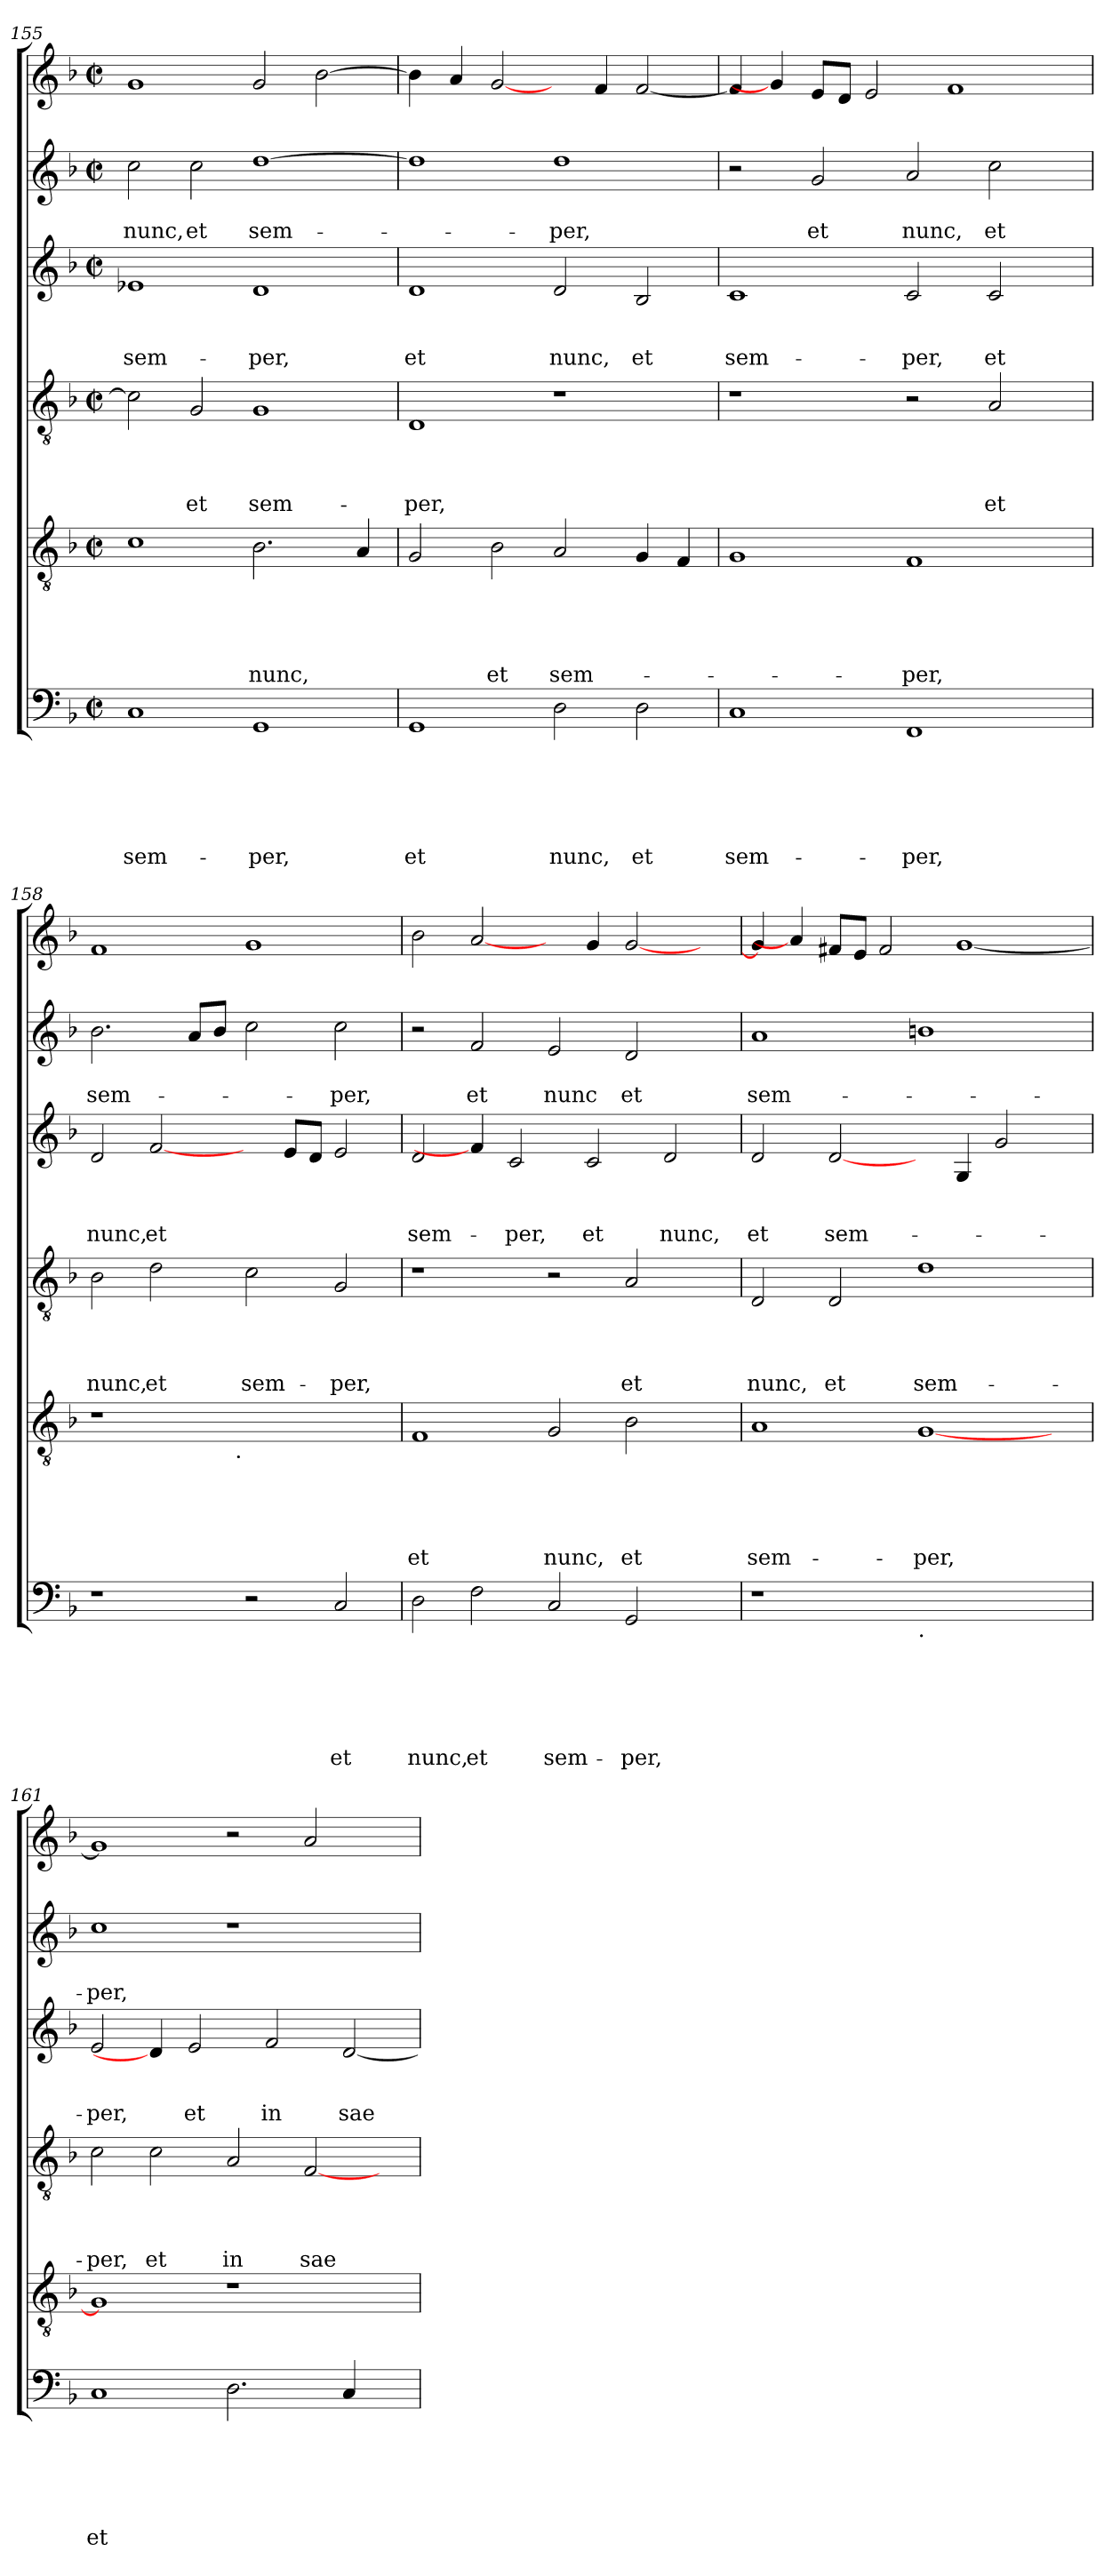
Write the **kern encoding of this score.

**kern	**text	**text	**text	**text	**text	**text	**kern	**text	**text	**text	**text	**text	**kern	**text	**text	**text	**text	**kern	**text	**text	**text	**kern	**text	**text	**kern
*part6	*part6	*part6	*part6	*part6	*part6	*part6	*part5	*part5	*part5	*part5	*part5	*part5	*part4	*part4	*part4	*part4	*part4	*part3	*part3	*part3	*part3	*part2	*part2	*part2	*part1
*staff6	*staff6	*staff6	*staff6	*staff6	*staff6	*staff6	*staff5	*staff5	*staff5	*staff5	*staff5	*staff5	*staff4	*staff4	*staff4	*staff4	*staff4	*staff3	*staff3	*staff3	*staff3	*staff2	*staff2	*staff2	*staff1
*clefF4	*	*	*	*	*	*	*clefGv2	*	*	*	*	*	*clefGv2	*	*	*	*	*clefG2	*	*	*	*clefG2	*	*	*clefG2
*k[b-]	*	*	*	*	*	*	*k[b-]	*	*	*	*	*	*k[b-]	*	*	*	*	*k[b-]	*	*	*	*k[b-]	*	*	*k[b-]
*F:	*	*	*	*	*	*	*F:	*	*	*	*	*	*F:	*	*	*	*	*F:	*	*	*	*F:	*	*	*F:
*M2/2	*	*	*	*	*	*	*M2/2	*	*	*	*	*	*M2/2	*	*	*	*	*M2/2	*	*	*	*M2/2	*	*	*M2/2
*met(c|)	*	*	*	*	*	*	*met(c|)	*	*	*	*	*	*met(c|)	*	*	*	*	*met(c|)	*	*	*	*met(c|)	*	*	*met(c|)
=155	=155	=155	=155	=155	=155	=155	=155	=155	=155	=155	=155	=155	=155	=155	=155	=155	=155	=155	=155	=155	=155	=155	=155	=155	=155
!	!	!	!	!	!	!LO:LY:b	!	!	!	!	!	!	!	!	!	!	!	!	!	!	!LO:LY:b	!	!	!LO:LY:b	!
1C	.	.	.	.	.	sem-	1c	.	.	.	.	.	2c\]	.	.	.	.	1e-X	.	.	sem-	2cc\	.	nunc,	1g
!	!	!	!	!	!	!	!	!	!	!	!	!	!	!	!	!	!LO:LY:b	!	!	!	!	!	!	!LO:LY:b	!
.	.	.	.	.	.	.	.	.	.	.	.	.	2G/	.	.	.	et	.	.	.	.	2cc\	.	et	.
!	!	!	!	!	!	!LO:LY:b	!	!	!	!	!	!LO:LY:b	!	!	!	!	!LO:LY:b	!	!	!	!LO:LY:b	!	!	!LO:LY:b	!
1GG	.	.	.	.	.	-per,	2.B-\	.	.	.	.	nunc,	1G	.	.	.	sem-	1d	.	.	-per,	[>1dd	.	sem-	2g/
.	.	.	.	.	.	.	.	.	.	.	.	.	.	.	.	.	.	.	.	.	.	.	.	.	[>2b-\
.	.	.	.	.	.	.	4A/	.	.	.	.	.	.	.	.	.	.	.	.	.	.	.	.	.	.
=156	=156	=156	=156	=156	=156	=156	=156	=156	=156	=156	=156	=156	=156	=156	=156	=156	=156	=156	=156	=156	=156	=156	=156	=156	=156
!	!	!	!	!	!	!LO:LY:b	!	!	!	!	!	!	!	!	!	!	!LO:LY:b	!	!	!	!LO:LY:b	!	!	!	!
1GG	.	.	.	.	.	et	2G/	.	.	.	.	.	1D	.	.	.	-per,	1d	.	.	et	1dd]	.	.	4b-\]
.	.	.	.	.	.	.	.	.	.	.	.	.	.	.	.	.	.	.	.	.	.	.	.	.	4a/
!	!	!	!	!	!	!	!	!	!	!	!	!LO:LY:b	!	!	!	!	!	!	!	!	!	!	!	!	!
.	.	.	.	.	.	.	2B-\	.	.	.	.	et	.	.	.	.	.	.	.	.	.	.	.	.	[2g/
!	!	!	!	!	!	!LO:LY:b	!	!	!	!	!	!LO:LY:b	!	!	!	!	!	!	!	!	!LO:LY:b	!	!	!LO:LY:b	!
2D\	.	.	.	.	.	nunc,	2A/	.	.	.	.	sem-	1r	.	.	.	.	2d/	.	.	nunc,	1dd	.	-per,	4ryy
.	.	.	.	.	.	.	.	.	.	.	.	.	.	.	.	.	.	.	.	.	.	.	.	.	4f/
!	!	!	!	!	!	!LO:LY:b	!	!	!	!	!	!	!	!	!	!	!	!	!	!	!LO:LY:b	!	!	!	!
2D\	.	.	.	.	.	et	4G/	.	.	.	.	.	.	.	.	.	.	2B-/	.	.	et	.	.	.	[<2f/
.	.	.	.	.	.	.	4F/	.	.	.	.	.	.	.	.	.	.	.	.	.	.	.	.	.	.
=157	=157	=157	=157	=157	=157	=157	=157	=157	=157	=157	=157	=157	=157	=157	=157	=157	=157	=157	=157	=157	=157	=157	=157	=157	=157
!	!	!	!	!	!	!LO:LY:b	!	!	!	!	!	!	!	!	!	!	!	!	!	!	!LO:LY:b	!	!	!	!
1C	.	.	.	.	.	sem-	1G	.	.	.	.	.	1r	.	.	.	.	1c	.	.	sem-	2r	.	.	4f/]
.	.	.	.	.	.	.	.	.	.	.	.	.	.	.	.	.	.	.	.	.	.	.	.	.	4g/]
!	!	!	!	!	!	!	!	!	!	!	!	!	!	!	!	!	!	!	!	!	!	!	!	!LO:LY:b	!
.	.	.	.	.	.	.	.	.	.	.	.	.	.	.	.	.	.	.	.	.	.	2g/	.	et	8e/L
.	.	.	.	.	.	.	.	.	.	.	.	.	.	.	.	.	.	.	.	.	.	.	.	.	8d/J
.	.	.	.	.	.	.	.	.	.	.	.	.	.	.	.	.	.	.	.	.	.	.	.	.	2e/
!	!	!	!	!	!	!LO:LY:b	!	!	!	!	!	!LO:LY:b	!	!	!	!	!	!	!	!	!LO:LY:b	!	!	!LO:LY:b	!
1FF	.	.	.	.	.	-per,	1F	.	.	.	.	-per,	2r	.	.	.	.	2c/	.	.	-per,	2a/	.	nunc,	.
.	.	.	.	.	.	.	.	.	.	.	.	.	.	.	.	.	.	.	.	.	.	.	.	.	1f
!	!	!	!	!	!	!	!	!	!	!	!	!	!	!	!	!	!LO:LY:b	!	!	!	!LO:LY:b	!	!	!LO:LY:b	!
.	.	.	.	.	.	.	.	.	.	.	.	.	2A/	.	.	.	et	2c/	.	.	et	2cc\	.	et	.
4ryy	.	.	.	.	.	.	4ryy	.	.	.	.	.	4ryy	.	.	.	.	4ryy	.	.	.	4ryy	.	.	.
=158	=158	=158	=158	=158	=158	=158	=158	=158	=158	=158	=158	=158	=158	=158	=158	=158	=158	=158	=158	=158	=158	=158	=158	=158	=158
!	!	!	!	!	!	!	!	!	!	!	!	!	!	!	!	!	!LO:LY:b	!	!	!	!LO:LY:b	!	!	!LO:LY:b	!
*	*	*	*	*	*	*	*^	*	*	*	*	*	*	*	*	*	*	*	*	*	*	*	*	*	*
1r	.	.	.	.	.	.	1r	2ryy	.	.	.	.	.	2B-\	.	.	.	nunc,	2d/	.	.	nunc,	2.b-\	.	sem-	1f
!	!	!	!	!	!	!	!	!	!	!	!	!	!	!	!	!	!	!LO:LY:b	!	!	!	!LO:LY:b	!	!	!	!
.	.	.	.	.	.	.	.	4...ryy	.	.	.	.	.	2d\	.	.	.	et	[2f/	.	.	et	.	.	.	.
.	.	.	.	.	.	.	.	.	.	.	.	.	.	.	.	.	.	.	.	.	.	.	8a/L	.	.	.
.	.	.	.	.	.	.	.	.	.	.	.	.	.	.	.	.	.	.	.	.	.	.	8b-/J	.	.	.
!	!	!	!	!	!	!	!	!LO:TX:b:t=.	!	!	!	!	!	!	!	!	!	!	!	!	!	!	!	!	!	!
.	.	.	.	.	.	.	.	1ryy	.	.	.	.	.	.	.	.	.	.	.	.	.	.	.	.	.	.
!	!	!	!	!	!	!	!	!	!	!	!	!	!	!	!	!	!	!LO:LY:b	!	!	!	!	!	!	!	!
2r	.	.	.	.	.	.	1ryy	.	.	.	.	.	.	2c\	.	.	.	sem-	4ryy	.	.	.	2cc\	.	.	1g
.	.	.	.	.	.	.	.	.	.	.	.	.	.	.	.	.	.	.	8e/L	.	.	.	.	.	.	.
.	.	.	.	.	.	.	.	.	.	.	.	.	.	.	.	.	.	.	8d/J	.	.	.	.	.	.	.
!	!	!	!	!	!	!LO:LY:b	!	!	!	!	!	!	!	!	!	!	!	!LO:LY:b	!	!	!	!	!	!	!LO:LY:b	!
2C/	.	.	.	.	.	et	.	.	.	.	.	.	.	2G/	.	.	.	-per,	2e/	.	.	.	2cc\	.	-per,	.
.	.	.	.	.	.	.	.	32ryy	.	.	.	.	.	.	.	.	.	.	.	.	.	.	.	.	.	.
!!LO:LB:g=z
=159	=159	=159	=159	=159	=159	=159	=159	=159	=159	=159	=159	=159	=159	=159	=159	=159	=159	=159	=159	=159	=159	=159	=159	=159	=159	=159
!	!	!	!	!	!	!LO:LY:b	!	!	!	!	!	!	!LO:LY:b	!	!	!	!	!	!	!	!	!LO:LY:b	!	!	!	!
*	*	*	*	*	*	*	*v	*v	*	*	*	*	*	*	*	*	*	*	*	*	*	*	*	*	*	*
2D\	.	.	.	.	.	nunc,	1F	.	.	.	.	et	1r	.	.	.	.	2d/	.	.	sem-	2r	.	.	2b-\
!	!	!	!	!	!	!LO:LY:b	!	!	!	!	!	!	!	!	!	!	!	!	!	!	!	!	!	!LO:LY:b	!
2F\	.	.	.	.	.	et	.	.	.	.	.	.	.	.	.	.	.	4f/]	.	.	.	2f/	.	et	[2a/
!	!	!	!	!	!	!	!	!	!	!	!	!	!	!	!	!	!	!	!	!	!LO:LY:b	!	!	!	!
.	.	.	.	.	.	.	.	.	.	.	.	.	.	.	.	.	.	2c/	.	.	-per,	.	.	.	.
!	!	!	!	!	!	!LO:LY:b	!	!	!	!	!	!LO:LY:b	!	!	!	!	!	!	!	!	!	!	!	!LO:LY:b	!
2C/	.	.	.	.	.	sem-	2G/	.	.	.	.	nunc,	2r	.	.	.	.	.	.	.	.	2e/	.	nunc	4ryy
!	!	!	!	!	!	!	!	!	!	!	!	!	!	!	!	!	!	!	!	!	!LO:LY:b	!	!	!	!
.	.	.	.	.	.	.	.	.	.	.	.	.	.	.	.	.	.	2c/	.	.	et	.	.	.	4g/
!	!	!	!	!	!	!LO:LY:b	!	!	!	!	!	!LO:LY:b	!	!	!	!	!LO:LY:b	!	!	!	!	!	!	!LO:LY:b	!
2GG/	.	.	.	.	.	-per,	2B-\	.	.	.	.	et	2A/	.	.	.	et	.	.	.	.	2d/	.	et	[<2g/
!	!	!	!	!	!	!	!	!	!	!	!	!	!	!	!	!	!	!	!	!	!LO:LY:b	!	!	!	!
.	.	.	.	.	.	.	.	.	.	.	.	.	.	.	.	.	.	2d/	.	.	nunc,	.	.	.	.
4ryy	.	.	.	.	.	.	4ryy	.	.	.	.	.	4ryy	.	.	.	.	.	.	.	.	4ryy	.	.	4ryy
=160	=160	=160	=160	=160	=160	=160	=160	=160	=160	=160	=160	=160	=160	=160	=160	=160	=160	=160	=160	=160	=160	=160	=160	=160	=160
!	!	!	!	!	!	!	!	!	!	!	!	!LO:LY:b	!	!	!	!	!LO:LY:b	!	!	!	!LO:LY:b	!	!	!LO:LY:b	!
1r	.	.	.	.	.	.	1A	.	.	.	.	sem-	2D/	.	.	.	nunc,	2d/	.	.	et	1a	.	sem-	4g/]
.	.	.	.	.	.	.	.	.	.	.	.	.	.	.	.	.	.	.	.	.	.	.	.	.	4a/]
!	!	!	!	!	!	!	!	!	!	!	!	!	!	!	!	!	!LO:LY:b	!	!	!	!LO:LY:b	!	!	!	!
.	.	.	.	.	.	.	.	.	.	.	.	.	2D/	.	.	.	et	[2d/	.	.	sem-	.	.	.	8f#/L
.	.	.	.	.	.	.	.	.	.	.	.	.	.	.	.	.	.	.	.	.	.	.	.	.	8e/J
.	.	.	.	.	.	.	.	.	.	.	.	.	.	.	.	.	.	.	.	.	.	.	.	.	2f#/
!LO:TX:b:t=.	!	!	!	!	!	!	!	!	!	!	!	!	!	!	!	!	!	!	!	!	!	!	!	!	!
!	!	!	!	!	!	!	!	!	!	!	!	!LO:LY:b	!	!	!	!	!LO:LY:b	!	!	!	!	!	!	!	!
1ryy	.	.	.	.	.	.	[<1G	.	.	.	.	-per,	1d	.	.	.	sem-	4ryy	.	.	.	1bn	.	.	.
.	.	.	.	.	.	.	.	.	.	.	.	.	.	.	.	.	.	4G/	.	.	.	.	.	.	[<1g
.	.	.	.	.	.	.	.	.	.	.	.	.	.	.	.	.	.	2g/	.	.	.	.	.	.	.
4ryy	.	.	.	.	.	.	4ryy	.	.	.	.	.	4ryy	.	.	.	.	4ryy	.	.	.	4ryy	.	.	.
=161	=161	=161	=161	=161	=161	=161	=161	=161	=161	=161	=161	=161	=161	=161	=161	=161	=161	=161	=161	=161	=161	=161	=161	=161	=161
!	!	!	!	!	!	!LO:LY:b	!	!	!	!	!	!	!	!	!	!	!LO:LY:b	!	!	!	!LO:LY:b	!	!	!LO:LY:b	!
1C	.	.	.	.	.	et	1G]	.	.	.	.	.	2c\	.	.	.	-per,	2e/	.	.	-per,	1cc	.	-per,	1g]
!	!	!	!	!	!	!	!	!	!	!	!	!	!	!	!	!	!LO:LY:b	!	!	!	!	!	!	!	!
.	.	.	.	.	.	.	.	.	.	.	.	.	2c\	.	.	.	et	4d/]	.	.	.	.	.	.	.
!	!	!	!	!	!	!	!	!	!	!	!	!	!	!	!	!	!	!	!	!	!LO:LY:b	!	!	!	!
.	.	.	.	.	.	.	.	.	.	.	.	.	.	.	.	.	.	2e/	.	.	et	.	.	.	.
!	!	!	!	!	!	!	!	!	!	!	!	!	!	!	!	!	!LO:LY:b	!	!	!	!	!	!	!	!
2.D\	.	.	.	.	.	.	1r	.	.	.	.	.	2A/	.	.	.	in	.	.	.	.	1r	.	.	2r
!	!	!	!	!	!	!	!	!	!	!	!	!	!	!	!	!	!	!	!	!	!LO:LY:b	!	!	!	!
.	.	.	.	.	.	.	.	.	.	.	.	.	.	.	.	.	.	2f/	.	.	in	.	.	.	.
!	!	!	!	!	!	!	!	!	!	!	!	!	!	!	!	!	!LO:LY:b	!	!	!	!	!	!	!	!
.	.	.	.	.	.	.	.	.	.	.	.	.	[<2F/	.	.	.	sae-	.	.	.	.	.	.	.	2a/
!	!	!	!	!	!	!	!	!	!	!	!	!	!	!	!	!	!	!	!	!	!LO:LY:b	!	!	!	!
4C/	.	.	.	.	.	.	.	.	.	.	.	.	.	.	.	.	.	[<2d/	.	.	sae-	.	.	.	.
4ryy	.	.	.	.	.	.	4ryy	.	.	.	.	.	4ryy	.	.	.	.	.	.	.	.	4ryy	.	.	4ryy
=	=	=	=	=	=	=	=	=	=	=	=	=	=	=	=	=	=	=	=	=	=	=	=	=	=
*-	*-	*-	*-	*-	*-	*-	*-	*-	*-	*-	*-	*-	*-	*-	*-	*-	*-	*-	*-	*-	*-	*-	*-	*-	*-
